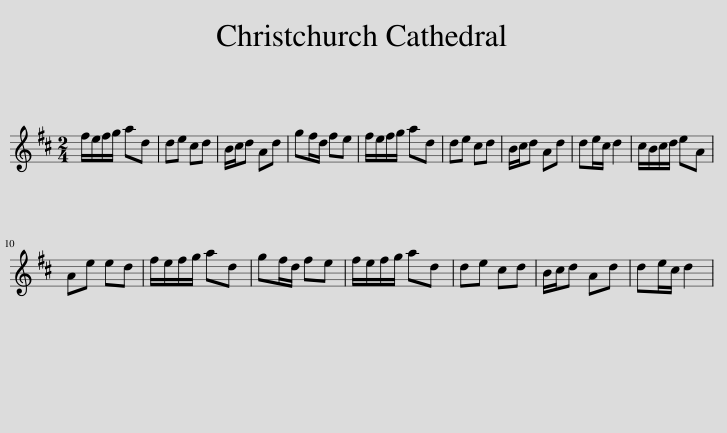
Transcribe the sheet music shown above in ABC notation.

X:1
L:1/8
M:2/4
I:linebreak $
K:D
V:1 treble
V:1
 f/e/f/g/ ad | de cd | B/c/d Ad | gf/d/ fe | f/e/f/g/ ad | %5
 de cd | B/c/d Ad | de/c/ d2 | c/B/c/d/ eA |$ Ae ed | %10
 f/e/f/g/ ad | gf/d/ fe | f/e/f/g/ ad | de cd | B/c/d Ad | %15
 de/c/ d2 | %16
